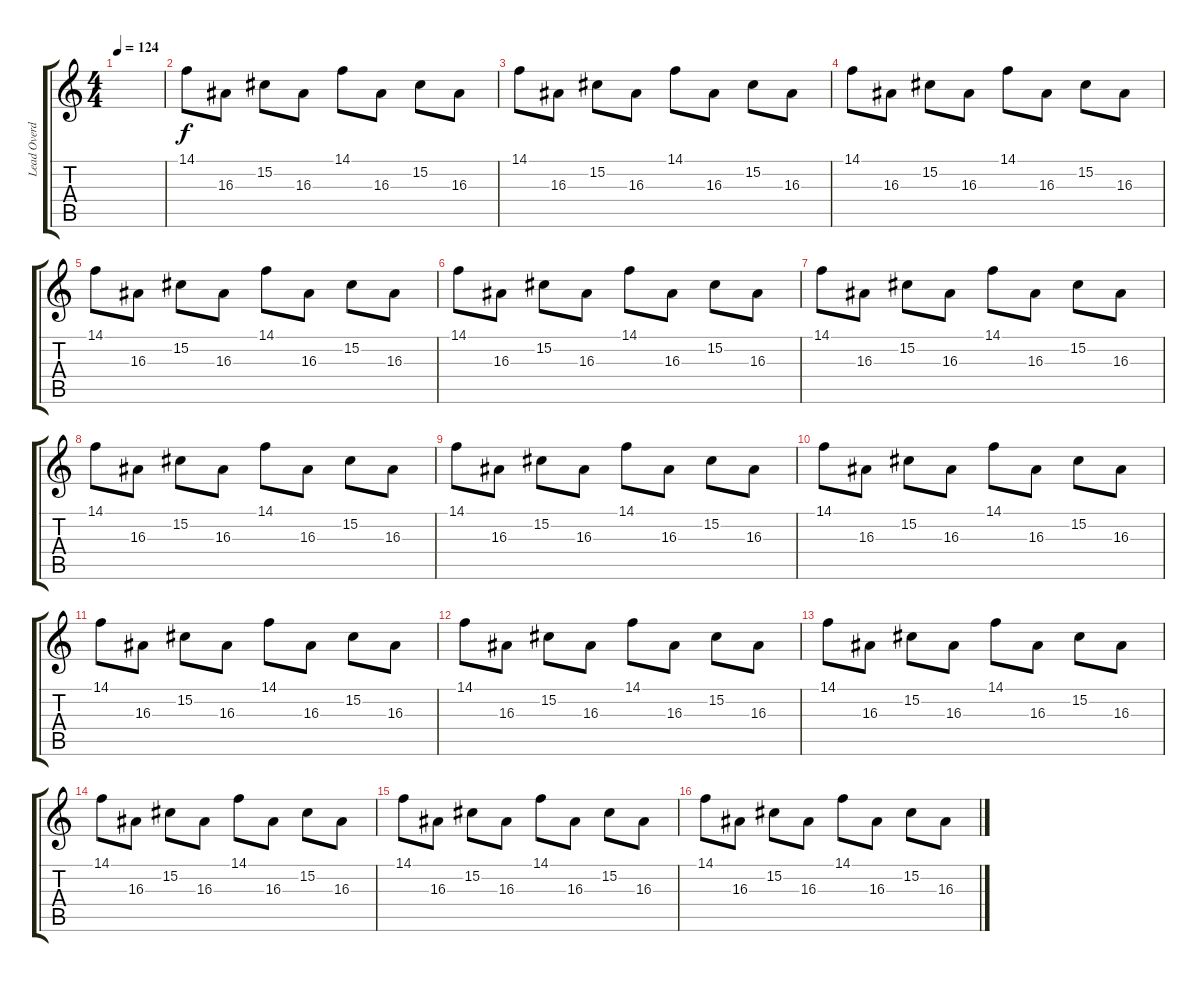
\track ("Lead Overdub" "Lead Overd") {instrument choiraahs}
\staff {score tabs}
\tuning (Eb4 Bb3 Gb3 Db3 Ab2 Eb2) {hide}
\ts (4 4)
\tempo 124
\clef g2
\ks c
|
14.1.8 16.3.8 15.2.8 16.3.8 14.1.8 16.3.8 15.2.8 16.3.8 |
14.1.8 16.3.8 15.2.8 16.3.8 14.1.8 16.3.8 15.2.8 16.3.8 |
14.1.8 16.3.8 15.2.8 16.3.8 14.1.8 16.3.8 15.2.8 16.3.8 |
14.1.8 16.3.8 15.2.8 16.3.8 14.1.8 16.3.8 15.2.8 16.3.8 |
14.1.8 16.3.8 15.2.8 16.3.8 14.1.8 16.3.8 15.2.8 16.3.8 |
14.1.8 16.3.8 15.2.8 16.3.8 14.1.8 16.3.8 15.2.8 16.3.8 |
14.1.8 16.3.8 15.2.8 16.3.8 14.1.8 16.3.8 15.2.8 16.3.8 |
14.1.8 16.3.8 15.2.8 16.3.8 14.1.8 16.3.8 15.2.8 16.3.8 |
14.1.8 16.3.8 15.2.8 16.3.8 14.1.8 16.3.8 15.2.8 16.3.8 |
14.1.8 16.3.8 15.2.8 16.3.8 14.1.8 16.3.8 15.2.8 16.3.8 |
14.1.8 16.3.8 15.2.8 16.3.8 14.1.8 16.3.8 15.2.8 16.3.8 |
14.1.8 16.3.8 15.2.8 16.3.8 14.1.8 16.3.8 15.2.8 16.3.8 |
14.1.8 16.3.8 15.2.8 16.3.8 14.1.8 16.3.8 15.2.8 16.3.8 |
14.1.8 16.3.8 15.2.8 16.3.8 14.1.8 16.3.8 15.2.8 16.3.8 |
14.1.8 16.3.8 15.2.8 16.3.8 14.1.8 16.3.8 15.2.8 16.3.8
